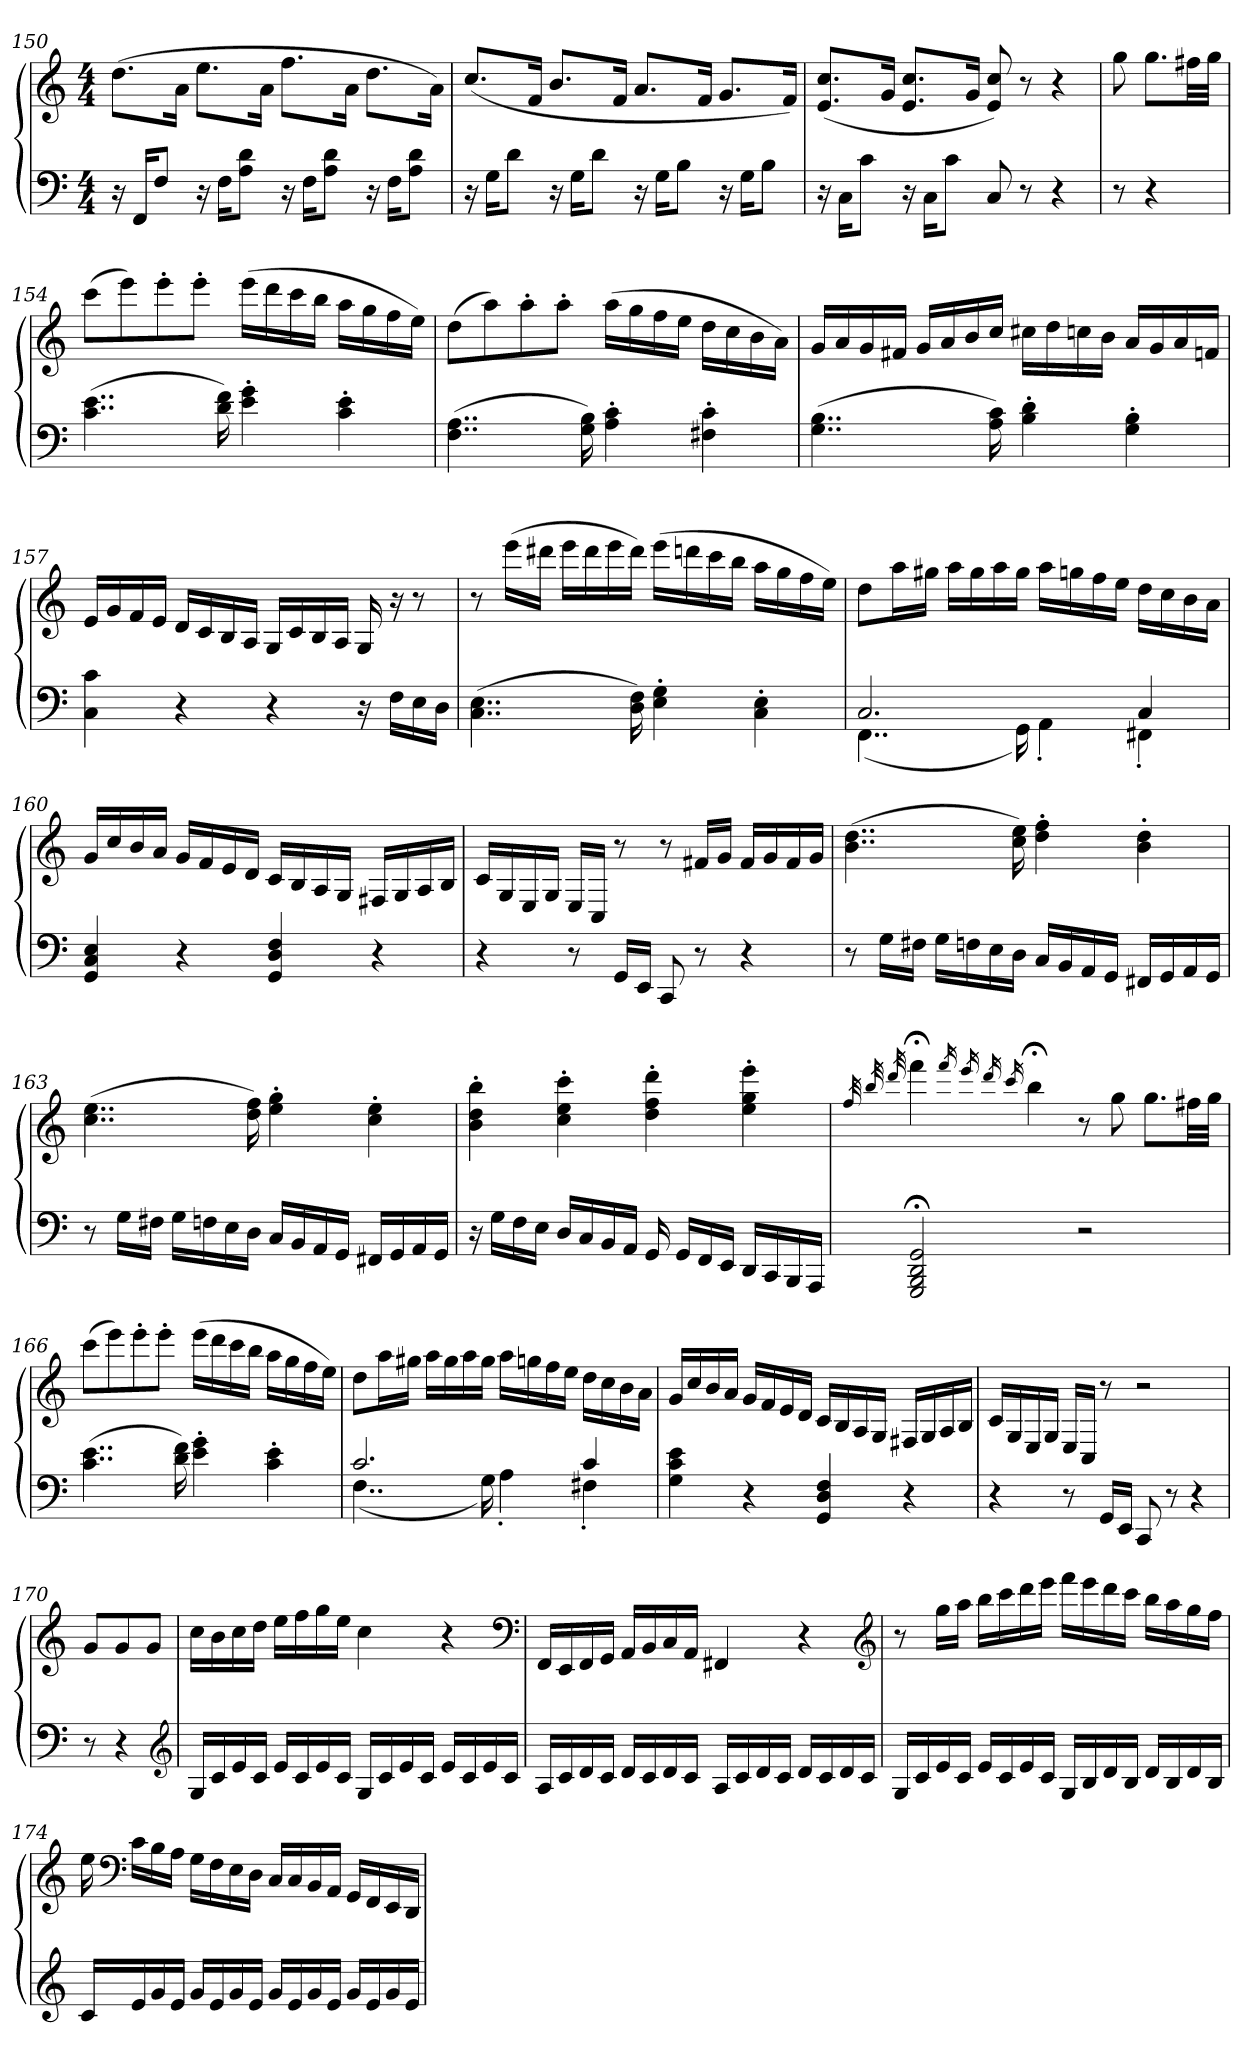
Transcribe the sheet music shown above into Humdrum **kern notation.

**kern	**kern
*part1	*part1
*staff2	*staff1
*clefF4	*clefG2
*k[]	*k[]
*M4/4	*M4/4
=150	=150
16r	(8.ddL
16FFKL	.
8FJ	.
.	16aJk
16r	8.eeL
16FKL	.
8A 8dJ	.
.	16aJk
16r	8.ffL
16FKL	.
8A 8dJ	.
.	16aJk
16r	8.ddL
16FKL	.
8A 8dJ	.
.	16aJk)
=151	=151
16r	(8.ccL
16GKL	.
8dJ	.
.	16fJk
16r	8.bL
16GKL	.
8dJ	.
.	16fJk
16r	8.aL
16GKL	.
8BJ	.
.	16fJk
16r	8.gL
16GKL	.
8BJ	.
.	16fJk)
=152	=152
16r	(8.e 8.ccL
16CKL	.
8cJ	.
.	16gJk
16r	8.e 8.ccL
16CKL	.
8cJ	.
.	16gJk
8C	8e 8cc)
8r	8r
4r	4r
=153	=153
8r	8gg
4r	8.ggL
.	32ff#XLL
.	32ggJJJ
=154	=154
(4..c 4..e	(8cccL
.	8eee)
.	8eee'
.	8eee'J
16d 16f)	.
4e' 4g'	(16eeeLL
.	16ddd
.	16ccc
.	16bbJJ
4c' 4e'	16aaLL
.	16gg
.	16ff
.	16eeJJ)
=155	=155
(4..F 4..A	(8ddL
.	8aa)
.	8aa'
.	8aa'J
16G 16B)	.
4A' 4c'	(16aaLL
.	16gg
.	16ff
.	16eeJJ
4F#X' 4c'	16ddLL
.	16cc
.	16b
.	16aJJ)
=156	=156
(4..G 4..B	16gLL
.	16a
.	16g
.	16f#XJJ
.	16gLL
.	16a
.	16b
16A 16c)	16ccJJ
4B' 4d'	16cc#XLL
.	16dd
.	16ccn
.	16bJJ
4G' 4B'	16aLL
.	16g
.	16a
.	16fnJJ
=157	=157
4C 4c	16eLL
.	16g
.	16f
.	16eJJ
4r	16dLL
.	16c
.	16B
.	16AJJ
4r	16GLL
.	16c
.	16B
.	16AJJ
16r	16G
16FLL	16r
16E	8r
16DJJ	.
=158	=158
(4..C 4..E	8r
.	(16eeeLL
.	16ddd#XJJ
.	16eeeLL
.	16ddd#
.	16eee
16D 16F)	16ddd#JJ)
4E' 4G'	(16eeeLL
.	16dddn
.	16ccc
.	16bbJJ
4C' 4E'	16aaLL
.	16gg
.	16ff
.	16eeJJ)
=159	=159
*^	*
2.C	(4..FF	8ddL
.	.	16aaL
.	.	16gg#XJJ
.	.	16aaLL
.	.	16gg#
.	.	16aa
.	16GG)	16gg#JJ
.	4AA'	16aaLL
.	.	16ggn
.	.	16ff
.	.	16eeJJ
4C	4FF#X'	16ddLL
.	.	16cc
.	.	16b
.	.	16aJJ
*v	*v	*
=160	=160
4GG 4C 4E	16gLL
.	16cc
.	16b
.	16aJJ
4r	16gLL
.	16f
.	16e
.	16dJJ
4GG 4D 4F	16cLL
.	16B
.	16A
.	16GJJ
4r	16F#XLL
.	16G
.	16A
.	16BJJ
=161	=161
4r	16cLL
.	16G
.	16E
.	16GJJ
8r	16ELL
.	16CJJ
16GGLL	8r
16EEJJ	.
8CC	8r
8r	16f#XLL
.	16gJJ
4r	16f#LL
.	16g
.	16f#
.	16gJJ
=162	=162
8r	(4..b 4..dd
16GLL	.
16F#XJJ	.
16GLL	.
16Fn	.
16E	.
16DJJ	16cc 16ee)
16CLL	4dd' 4ff'
16BB	.
16AA	.
16GGJJ	.
16FF#XLL	4b' 4dd'
16GG	.
16AA	.
16GGJJ	.
=163	=163
8r	(4..cc 4..ee
16GLL	.
16F#XJJ	.
16GLL	.
16Fn	.
16E	.
16DJJ	16dd 16ff)
16CLL	4ee' 4gg'
16BB	.
16AA	.
16GGJJ	.
16FF#XLL	4cc' 4ee'
16GG	.
16AA	.
16GGJJ	.
=164	=164
16r	4b' 4dd' 4bb'
16GLL	.
16F	.
16EJJ	.
16DLL	4cc' 4ee' 4ccc'
16C	.
16BB	.
16AAJJ	.
16GG	4dd' 4ff' 4ddd'
16GGLL	.
16FF	.
16EEJJ	.
16DDLL	4ee' 4gg' 4eee'
16CC	.
16BBB	.
16AAAJJ	.
=165	=165
.	32qff
.	32qbb
.	32qddd
2GGG;< 2BBB;< 2DD;< 2GG;<	4fff;<
.	16qfff
.	16qeee
.	16qddd
.	16qccc
.	4bb;<
2r	8r
.	8gg
.	8.ggL
.	32ff#XLL
.	32ggJJJ
=166	=166
(4..c 4..e	(8cccL
.	8eee)
.	8eee'
.	8eee'J
16d 16f)	.
4e' 4g'	(16eeeLL
.	16ddd
.	16ccc
.	16bbJJ
4c' 4e'	16aaLL
.	16gg
.	16ff
.	16eeJJ)
=167	=167
*^	*
2.c	(4..F	8ddL
.	.	16aaL
.	.	16gg#XJJ
.	.	16aaLL
.	.	16gg#
.	.	16aa
.	16G)	16gg#JJ
.	4A'	16aaLL
.	.	16ggn
.	.	16ff
.	.	16eeJJ
4c	4F#X'	16ddLL
.	.	16cc
.	.	16b
.	.	16aJJ
*v	*v	*
=168	=168
4G 4c 4e	16gLL
.	16cc
.	16b
.	16aJJ
4r	16gLL
.	16f
.	16e
.	16dJJ
4GG 4D 4F	16cLL
.	16B
.	16A
.	16GJJ
4r	16F#XLL
.	16G
.	16A
.	16BJJ
=169	=169
4r	16cLL
.	16G
.	16E
.	16GJJ
8r	16ELL
.	16CJJ
16GGLL	8r
16EEJJ	.
8CC	2r
8r	.
4r	.
=170	=170
8r	8gL
4r	8g
.	8gJ
*clefG2	*
=171	=171
16GLL	16ccLL
16c	16b
16e	16cc
16cJJ	16ddJJ
16eLL	16eeLL
16c	16ff
16e	16gg
16cJJ	16eeJJ
16GLL	4cc
16c	.
16e	.
16cJJ	.
16eLL	4r
16c	.
16e	.
16cJJ	.
*	*clefF4
=172	=172
16ALL	16FFLL
16c	16EE
16d	16FF
16cJJ	16GGJJ
16dLL	16AALL
16c	16BB
16d	16C
16cJJ	16AAJJ
16ALL	4FF#X
16c	.
16d	.
16cJJ	.
16dLL	4r
16c	.
16d	.
16cJJ	.
*	*clefG2
=173	=173
16GLL	8r
16c	.
16e	16ggLL
16cJJ	16aaJJ
16eLL	16bbLL
16c	16ccc
16e	16ddd
16cJJ	16eeeJJ
16GLL	16fffLL
16B	16eee
16d	16ddd
16BJJ	16cccJJ
16dLL	16bbLL
16B	16aa
16d	16gg
16BJJ	16ffJJ
=174	=174
16cLL	16ee
*	*clefF4
16e	16cLL
16g	16B
16eJJ	16AJJ
16gLL	16GLL
16e	16F
16g	16E
16eJJ	16DJJ
16gLL	16CLL
16e	16C
16g	16BB
16eJJ	16AAJJ
16gLL	16GGLL
16e	16FF
16g	16EE
16eJJ	16DDJJ
=	=
*-	*-
